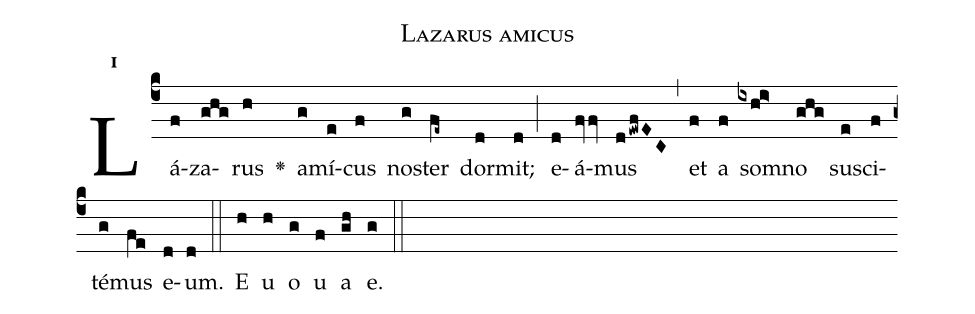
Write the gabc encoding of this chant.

name:Lazarus amicus;
office-part:Antiphona;
mode:1;
%%
initial-style: 1;
name: Lazarus amicus
book: Antiphonae & Responsoria/Tomus II, p. 87;
occasion: Hebdomada V Quadragesimae Dominica;
office-part: Tertia Ant 1;
user-notes: ;
commentary: ;
annotation: 1g;
centering-scheme: english;
fontsize: 12;
font: OFLSortsMillGoudy;
height: 11;
width: 4.5;
%%
(c4)Lá(f)za(ghg)rus(h) <v>\greheightstar</v>() a(g)mí(e)cus(f) no(g)ster(fe~) dor(d)mit;(d) (;) e(d)á(fvv)mus(dewfEC) (,) et(f) a(f) som(ixhi>)no(ghg) su(e)sci(f)té(g)mus(fe) e(d)um.(d) (::)
E(h) u(h) o(g) u(f) a(gh) e.(g) (::)
